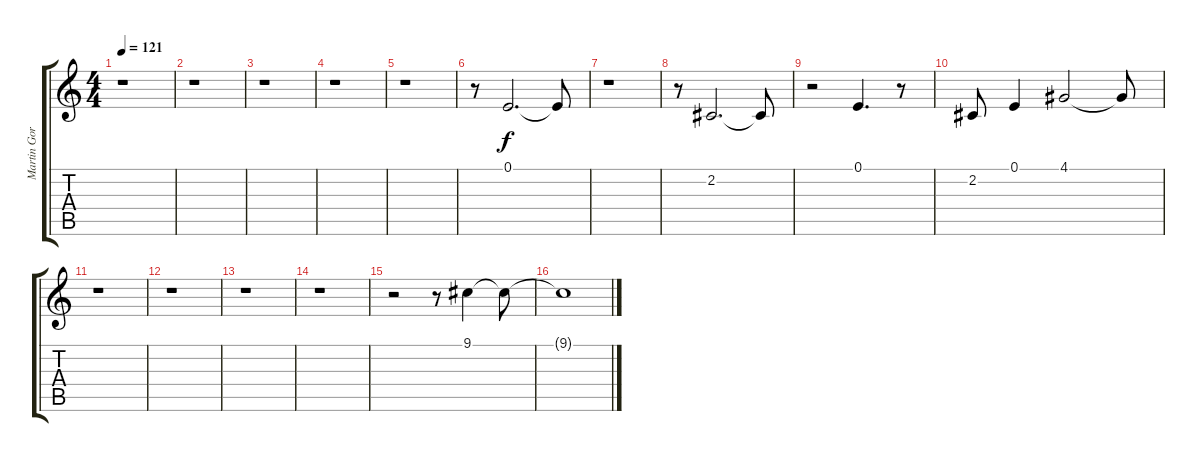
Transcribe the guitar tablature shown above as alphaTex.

\track ("Martin Gore - Back Vocal" "Martin Gor") {instrument tenorsax}
\staff {score tabs}
\tuning (E4 B3 G3 D3 A2 E2) {hide}
\ts (4 4)
\tempo 121
\clef g2
\ks c
r.1{dy f} |
r.1 |
r.1 |
r.1 |
r.1 |
r.8 0.1.2{d} 0.1{t}.8 |
r.1 |
r.8 2.2.2{d} 2.2{t}.8 |
r.2 0.1.4{d} r.8 |
2.2.8 0.1.4 4.1.2 4.1{t}.8 |
r.1 |
r.1 |
r.1 |
r.1 |
r.2 r.8 9.1.4 9.1{t}.8 |
9.1{t}.1
